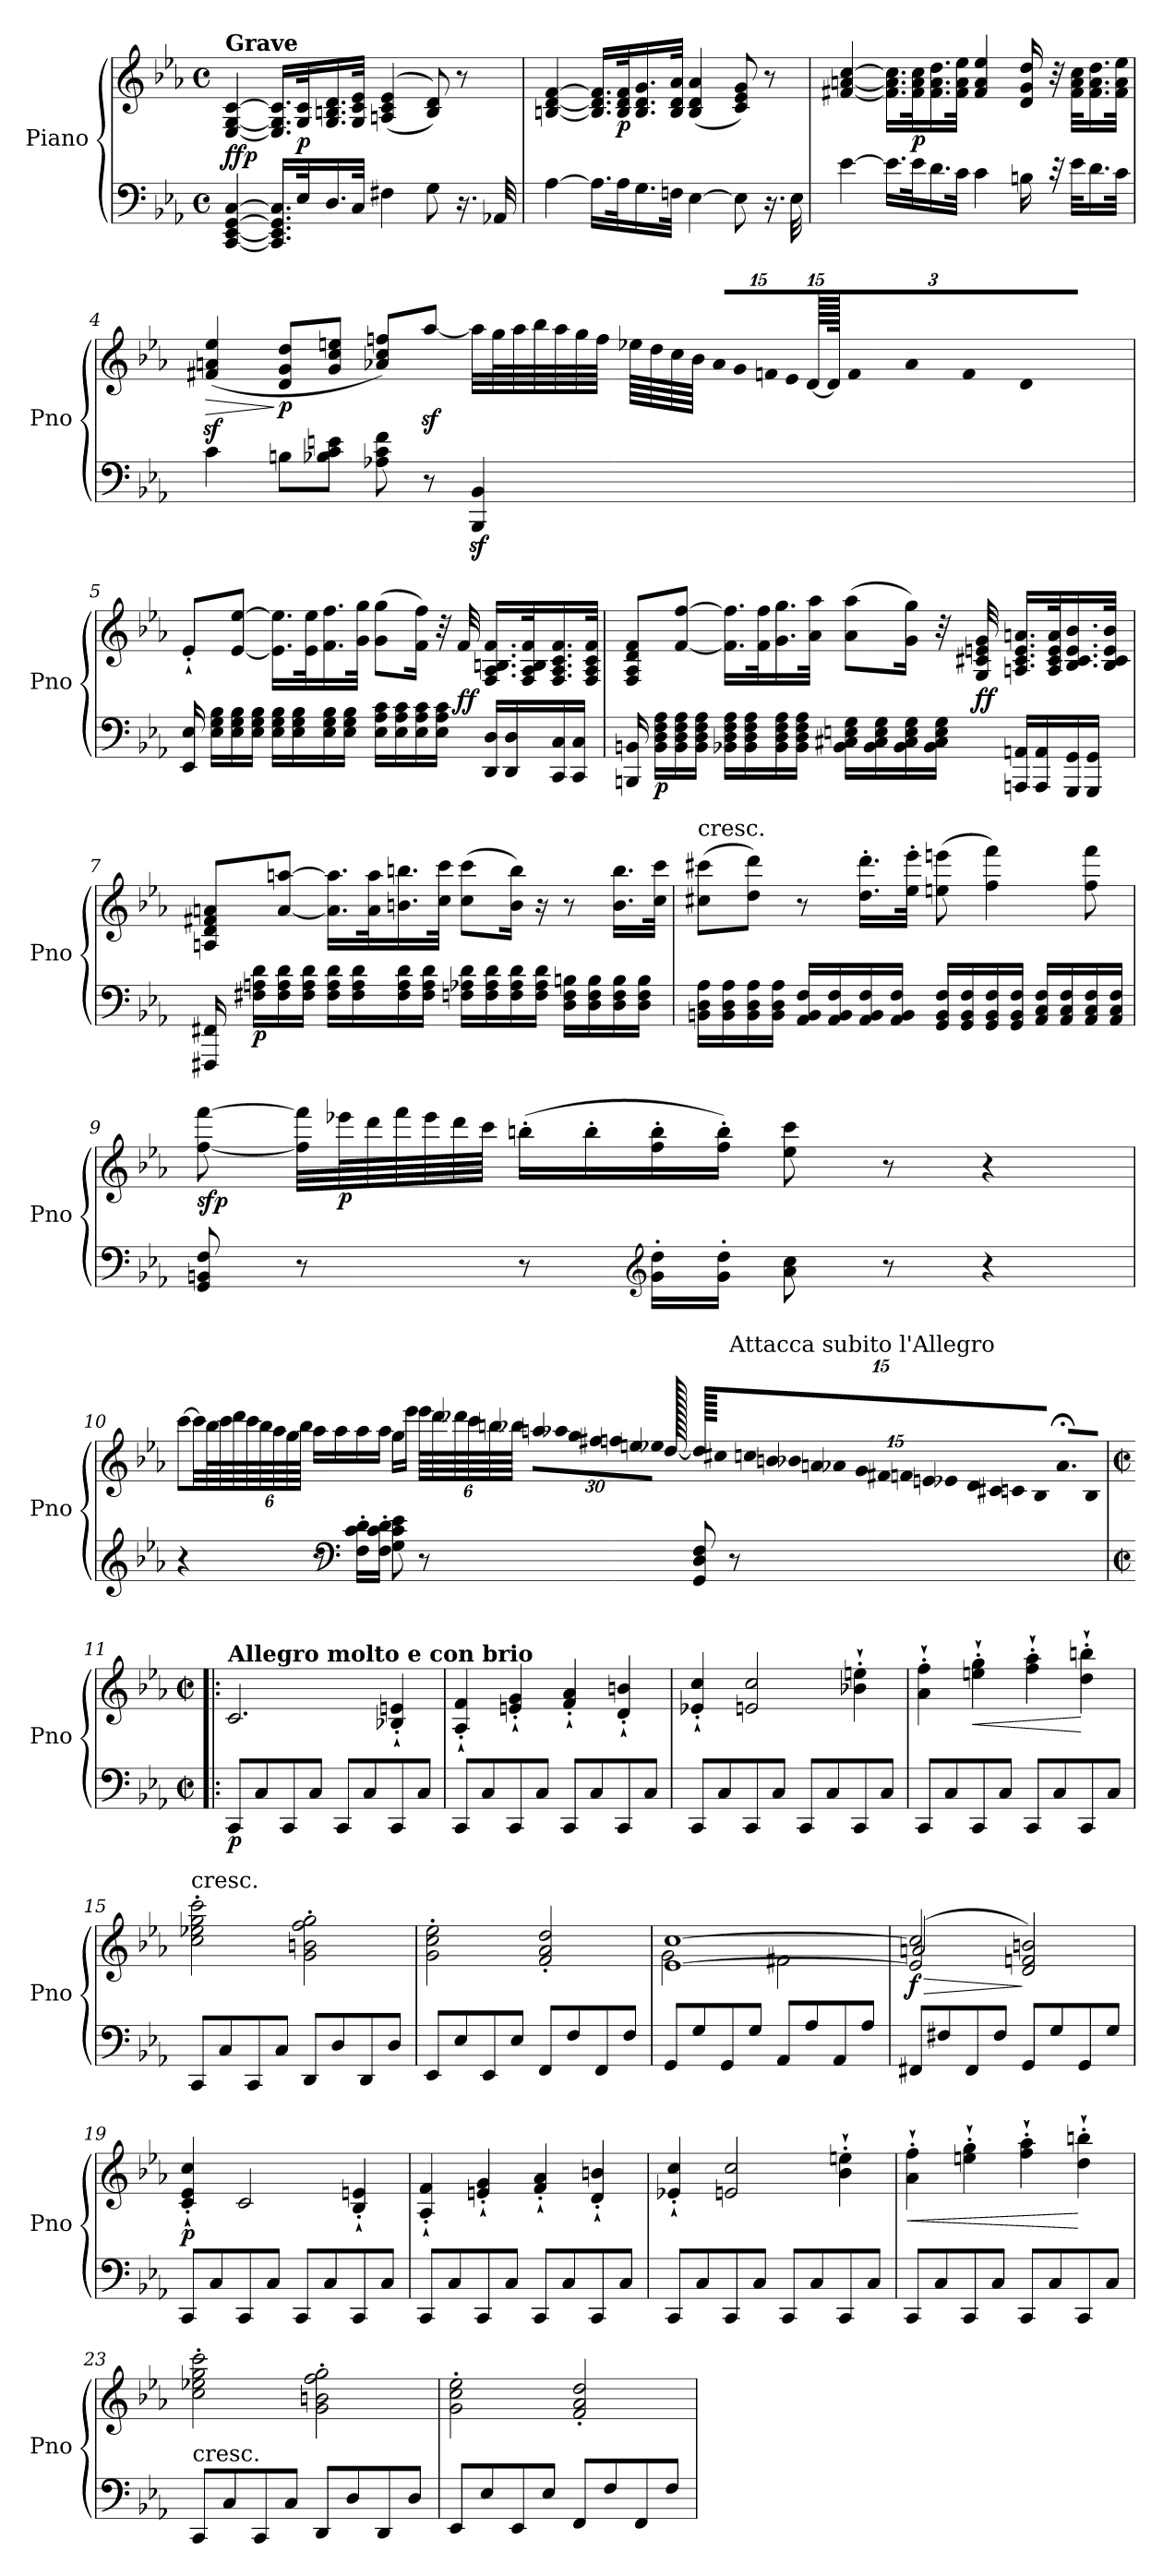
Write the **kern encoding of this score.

**kern	**kern	**dynam
*part1	*part1	*part1
*staff2	*staff1	*staff1/2
*I"Piano	*	*
*I'Pno	*	*
*clefF4	*clefG2	*
*k[b-e-a-]	*k[b-e-a-]	*
*E-:	*E-:	*
*M4/4	*M4/4	*
*met(c)	*met(c)	*
=1	=1	=1
!	!LO:TX:a:B:t=Grave	!
!	!	!LO:DY:b
!	!	!LO:DY:n=1:b
[4CC/ [4EE-/ [4GG/ [4C/	[4E-/ [4G/ [4c/	f fp
16.CC/] 16.EE-/] 16.GG/] 16.C/]LL	16.E-/] 16.G/] 16.c/]LL	.
!	!	!LO:DY:n=2:b
32E-/K	32G/ 32c/K	p
16.D/	16.G/ 16.Bn/ 16.d/	.
32C/JJk	32G/ 32c/ 32e-/JJk	.
4F#X\	(<(<4An/ 4c/ 4e-/	.
8G\	8B/ 8d/))	.
16.r	8r	.
32AA-X/	.	.
=2	=2	=2
!	!	!LO:DY:b
!	!	!LO:DY:n=1:b
[4A-\	[4Bn/ [4d/ [4f/	fp f
16.A-\LL]	16.B/] 16.d/] 16.f/]LL	.
!	!	!LO:DY:n=2:b
32A-\K	32B/ 32d/ 32f/K	p
16.G\	16.B/ 16.d/ 16.g/	.
32Fn\JJk	32B/ 32d/ 32a-/JJk	.
[4E-\	(<4B/ 4d/ 4a-/	.
8E-\]	8c/ 8e-/ 8g/)	.
16.r	8r	.
32E-\	.	.
!!LO:LB:g=z
=3	=3	=3
!	!	!LO:DY:b=2
!	!	!LO:DY:n=1:b
[4e-\	[4f#X/ [4an/ [4cc/	fp f
16.e-\LL]	16.f#\] 16.a\] 16.cc\]LL	.
!	!	!LO:DY:n=2:b
32e-\K	32f#\ 32a\ 32cc\K	p
16.d\	16.f#\ 16.a\ 16.dd\	.
32c\JJk	32f#\ 32a\ 32ee-\JJk	.
4c\	4f#/ 4a/ 4ee-/	.
16Bn\	16d/ 16g/ 16dd/	.
32rc	32r	.
32e-\KLL	32f#\ 32a\ 32cc\KLL	.
16.d\	16.f#\ 16.a\ 16.dd\	.
32c\JJk	32f#\ 32a\ 32ee-\JJk	.
!!LO:LB:g=z
=4	=4	=4
!	!	!LO:HP:b
4c\	(<4f#X/z< 4an/z< 4ee-/z<	>
!	!	!LO:DY:n=1:b
8Bn\L	8d/ 8g/ 8dd/L	] p
8B-X\ 8c\ 8en\J	8g/ 8cc/ 8een/J	.
8A-X\ 8c\ 8f\	8a-X/ 8cc/ 8ffn/L)	.
8r	[8aa-z</J	.
4BBB-/z< 4BB-/z<	32aa-\LLL]	.
.	64gg\L	.
.	64aa-\	.
.	64bb-\	.
.	64aa-\	.
.	64gg\	.
.	64ff\JJJJ	.
.	64ee-X\LLLL	.
.	64dd\	.
.	64cc\	.
.	64b-\JJJJ	.
*	*Xbrackettup	*
!	!LO:N:vis=256	!
.	1920%13a-/LLLLL	.
!	!LO:N:vis=256	!
.	1920%13g/	.
!	!LO:N:vis=256	!
.	1920%13fn/	.
!	!LO:N:vis=256	!
.	1920%13e-/	.
.	[240d/	.
.	384d/]	.
!	!LO:N:vis=256	!
.	1920%13f/	.
!	!LO:N:vis=256	!
.	1920%13a-/	.
!	!LO:N:vis=256	!
.	1920%13f/	.
!	!LO:N:vis=256	!
.	1920%13d/JJJJJ	.
.	640ryy	.
!!LO:LB:g=z
=5	=5	=5
16EE-/ 16E-/	8e-'`/L	.
16E-\ 16G\ 16B-\LL	.	.
16E-\ 16G\ 16B-\	[8e-/ [8ee-/J	.
16E-\ 16G\ 16B-\JJ	.	.
16E-\ 16G\ 16B-\LL	16.e-\] 16.ee-\]LL	.
16E-\ 16G\ 16B-\	.	.
.	32e-\ 32ee-\K	.
16E-\ 16G\ 16B-\	16.f\ 16.ff\	.
16E-\ 16G\ 16B-\JJ	.	.
.	32g\ 32gg\JJk	.
16E-\ 16A-\ 16c\LL	(>8g\ 8gg\L	.
16E-\ 16A-\ 16c\	.	.
16E-\ 16A-\ 16c\	16f\ 16ff\Jk)	.
16E-\ 16A-\ 16c\JJ	32r	.
!	!	!LO:DY:b
.	32f/	ff
16DD/ 16D/LL	16.F/ 16.A-/ 16.Bn/ 16.f/LL	.
16DD/ 16D/	.	.
.	32F/ 32A-/ 32B/ 32f/K	.
16CC/ 16C/	16.F/ 16.A-/ 16.c/ 16.f/	.
16CC/ 16C/JJ	.	.
.	32F/ 32A-/ 32c/ 32f/JJk	.
!!LO:LB:g=z
=6	=6	=6
16BBBn/ 16BBn/	8F/ 8A-/ 8d/ 8f/L	.
!	!	!LO:DY:b=2
16BB\ 16D\ 16F\ 16A-\LL	.	p
16BB\ 16D\ 16F\ 16A-\	[8f/ [8ff/J	.
16BB\ 16D\ 16F\ 16A-\JJ	.	.
16BB-X\ 16D\ 16F\ 16A-\LL	16.f\] 16.ff\]LL	.
16BB-\ 16D\ 16F\ 16A-\	.	.
.	32f\ 32ff\K	.
16BB-\ 16D\ 16F\ 16A-\	16.g\ 16.gg\	.
16BB-\ 16D\ 16F\ 16A-\JJ	.	.
.	32a-\ 32aa-\JJk	.
16BB-\ 16C#X\ 16En\ 16G\LL	(>8a-\ 8aa-\L	.
16BB-\ 16C#\ 16E\ 16G\	.	.
16BB-\ 16C#\ 16E\ 16G\	16g\ 16gg\Jk)	.
16BB-\ 16C#\ 16E\ 16G\JJ	32r	.
!	!	!LO:DY:b
.	32G/ 32c#X/ 32en/ 32g/	ff
16AAAn/ 16AAn/LL	16.An/ 16.c#/ 16.e/ 16.an/LL	.
16AAA/ 16AA/	.	.
.	32A/ 32c#/ 32e/ 32a/K	.
16GGG/ 16GG/	16.B-/ 16.c#/ 16.e/ 16.b-/	.
16GGG/ 16GG/JJ	.	.
.	32B-/ 32c#/ 32e/ 32b-/JJk	.
!!LO:PB:g=z
=7	=7	=7
16FFF#X/ 16FF#X/	8An/ 8d/ 8f#X/ 8an/L	.
!	!	!LO:DY:b=2
16F#X\ 16An\ 16d\LL	.	p
16F#\ 16A\ 16d\	[8a/ [8aan/J	.
16F#\ 16A\ 16d\JJ	.	.
16F#\ 16A\ 16d\LL	16.a\] 16.aa\]LL	.
16F#\ 16A\ 16d\	.	.
.	32a\ 32aa\K	.
16F#\ 16A\ 16d\	16.bn\ 16.bbn\	.
16F#\ 16A\ 16d\JJ	.	.
.	32cc\ 32ccc\JJk	.
16Fn\ 16A-X\ 16d\LL	(>8cc\ 8ccc\L	.
16F\ 16A-\ 16d\	.	.
16F\ 16A-\ 16d\	16b\ 16bb\Jk)	.
16F\ 16A-\ 16d\JJ	16r	.
16D\ 16F\ 16Bn\LL	8r	.
16D\ 16F\ 16B\	.	.
16D\ 16F\ 16B\	16.b\ 16.bb\LL	.
16D\ 16F\ 16B\JJ	.	.
.	32cc\ 32ccc\JJk	.
!!LO:LB:g=z
=8	=8	=8
!	!LO:TX:a:t=cresc.	!
16BBn\ 16D\ 16A-\LL	(>8cc#X\ 8ccc#X\L	.
16BB\ 16D\ 16A-\	.	.
16BB\ 16D\ 16A-\	8dd\ 8ddd\J)	.
16BB\ 16D\ 16A-\JJ	.	.
16AA-/ 16BB/ 16F/LL	8r	.
16AA-/ 16BB/ 16F/	.	.
16AA-/ 16BB/ 16F/	16.dd\' 16.ddd\'LL	.
16AA-/ 16BB/ 16F/JJ	.	.
.	32ee-\' 32eee-\'JJk	.
16GG/ 16BB/ 16F/LL	(>8een\ 8eeen\	.
16GG/ 16BB/ 16F/	.	.
16GG/ 16BB/ 16F/	4ff\ 4fff\)	.
16GG/ 16BB/ 16F/JJ	.	.
16AA-/ 16C/ 16F/LL	.	.
16AA-/ 16C/ 16F/	.	.
16AA-/ 16C/ 16F/	8ff\ 8fff\	.
16AA-/ 16C/ 16F/JJ	.	.
=9	=9	=9
!	!	!LO:DY:b
8GG/ 8BBn/ 8F/	[8ff\ [8fff\	sfp
8r	32ff\] 32fff\]LLL	.
!	!	!LO:DY:b
.	64eee-X\L	p
.	64ddd\	.
.	64fff\	.
.	64eee-\	.
.	64ddd\	.
.	64ccc\JJJJ	.
8r	(>16bbn'\LL	.
.	16bb'\	.
*clefG2	*	*
16g\' 16dd\'LL	16ff\' 16bb\'	.
16g\' 16dd\'JJ	16ff\' 16bb\'JJ)	.
8a-\ 8cc\	8ee-\ 8ccc\	.
8r	8r	.
4r	4r	.
!!LO:LB:g=z
=10	=10	=10
4r	[8ccc\L	.
.	32ccc\LL]	.
.	64bb-\L	.
.	64ccc\	.
.	96ddd\	.
.	96ccc\	.
.	96bb-\	.
.	96aa-\	.
.	96gg\	.
.	96bb-\JJJJ	.
8r	16aa-\LL	.
.	16aa-\	.
*clefF4	*	*
16F\' 16c\' 16d\'LL	16aa-\	.
16F\' 16c\' 16d\'JJ	16aa-\JJ	.
8G\ 8c\ 8e-\	16gg\LL	.
.	16eee-\JJ	.
8r	96eee-\LLLL	.
.	96ddd\	.
.	96ddd-X\	.
.	96ccc\	.
.	96bbn\	.
.	96bb-X\JJJJ	.
!	!LO:N:vis=64	!
.	1920%17aan\LLLL	.
!	!LO:N:vis=64	!
.	1920%17aa-X\	.
!	!LO:N:vis=64	!
.	1920%17gg\	.
!	!LO:N:vis=64	!
.	1920%17ff#X\	.
!	!LO:N:vis=64	!
.	1920%17ffn\	.
!	!LO:N:vis=64	!
.	1920%17een\	.
!	!LO:N:vis=64	!
.	1920%17ee-X\JJJJ	.
.	[1920dd/	.
8GG/ 8D/ 8F/	960%7dd/LLLLL]	.
.	128cc#X/	.
.	128ccn/	.
.	128bn/	.
.	128b-X/	.
.	128an/	.
.	128a-X/	.
.	128g/	.
.	128f#X/	.
.	128fn/	.
.	128en/	.
.	128e-X/	.
.	128d/	.
.	128c#X/	.
.	128cn/	.
.	128B-/JJJJJ	.
!	!LO:TX:a:t=Attacca subito l'Allegro	!
.	16.a-;</LL	.
8r	.	.
.	32B-/JJk	.
.	1920ryy	.
!!LO:LB:g=z
=11!|:	=11!|:	=11!|:
*M2/2	*M2/2	*
*met(c|)	*met(c|)	*
!	!LO:TX:a:B:t=Allegro molto e con brio	!
!	!	!LO:DY:b=2
8CC/L	2.c/	p
8C/	.	.
8CC/	.	.
8C/J	.	.
8CC/L	.	.
8C/	.	.
8CC/	4B-X/'` 4en/'`	.
8C/J	.	.
=12	=12	=12
8CC/L	4A-/'` 4f/'`	.
8C/	.	.
8CC/	4en/'` 4g/'`	.
8C/J	.	.
8CC/L	4f/'` 4a-/'`	.
8C/	.	.
8CC/	4d/'` 4bn/'`	.
8C/J	.	.
=13	=13	=13
8CC/L	4e-X/'` 4cc/'`	.
8C/	.	.
8CC/	2en/ 2cc/	.
8C/J	.	.
8CC/L	.	.
8C/	.	.
8CC/	4b-X\'` 4een\'`	.
8C/J	.	.
=14	=14	=14
8CC/L	4a-\'` 4ff\'`	.
8C/	.	.
!	!	!LO:HP:b
8CC/	4een\'` 4gg\'`	<
8C/J	.	.
8CC/L	4ff\'` 4aa-\'`	.
8C/	.	.
8CC/	4dd\'` 4bbn\'`	[
8C/J	.	.
=15	=15	=15
!	!LO:TX:a:t=cresc.	!
8CC/L	2cc\' 2ee-X\' 2gg\' 2ccc\'	.
8C/	.	.
8CC/	.	.
8C/J	.	.
8DD/L	2g\' 2bn\' 2ff\' 2gg\'	.
8D/	.	.
8DD/	.	.
8D/J	.	.
!!LO:LB:g=z
=16	=16	=16
8EE-/L	2g\' 2cc\' 2ee-\'	.
8E-/	.	.
8EE-/	.	.
8E-/J	.	.
8FF/L	2f/' 2a-/' 2dd/'	.
8F/	.	.
8FF/	.	.
8F/J	.	.
=17	=17	=17
*	*^	*
8GG/L	[1e- [1cc	2g\	.
8G/	.	.	.
8GG/	.	.	.
8G/J	.	.	.
8AA-/L	.	2f#X\	.
8A-/	.	.	.
8AA-/	.	.	.
8A-/J	.	.	.
=18	=18	=18	=18
!	!	!	!LO:HP:b
!	!	!	!LO:DY:n=1:b
8FF#X/L	(>2e-/] 2cc/]	2an/	> f
8F#X/	.	.	.
8FF#/	.	.	.
8F#/J	.	.	.
8GG/L	2d/ 2fn/ 2bn/)	2ryy	]
8G/	.	.	.
8GG/	.	.	.
8G/J	.	.	.
*	*v	*v	*
=19	=19	=19
!	!	!LO:DY:b
8CC/L	4c/'` 4e-/'` 4cc/'`	p
8C/	.	.
8CC/	2c/	.
8C/J	.	.
8CC/L	.	.
8C/	.	.
8CC/	4B-/'` 4en/'`	.
8C/J	.	.
=20	=20	=20
8CC/L	4A-/'` 4f/'`	.
8C/	.	.
8CC/	4en/'` 4g/'`	.
8C/J	.	.
8CC/L	4f/'` 4a-/'`	.
8C/	.	.
8CC/	4d/'` 4bn/'`	.
8C/J	.	.
!!LO:LB:g=z
=21	=21	=21
8CC/L	4e-X/'` 4cc/'`	.
8C/	.	.
8CC/	2en/ 2cc/	.
8C/J	.	.
8CC/L	.	.
8C/	.	.
8CC/	4b-\'` 4een\'`	.
8C/J	.	.
=22	=22	=22
!	!	!LO:HP:b
8CC/L	4a-\'` 4ff\'`	<
8C/	.	.
8CC/	4een\'` 4gg\'`	.
8C/J	.	.
8CC/L	4ff\'` 4aa-\'`	.
8C/	.	.
8CC/	4dd\'` 4bbn\'`	[
8C/J	.	.
=23	=23	=23
!LO:TX:a:t=cresc.	!	!
8CC/L	2cc\' 2ee-X\' 2gg\' 2ccc\'	.
8C/	.	.
8CC/	.	.
8C/J	.	.
8DD/L	2g\' 2bn\' 2ff\' 2gg\'	.
8D/	.	.
8DD/	.	.
8D/J	.	.
=24	=24	=24
8EE-/L	2g\' 2cc\' 2ee-\'	.
8E-/	.	.
8EE-/	.	.
8E-/J	.	.
8FF/L	2f/' 2a-/' 2dd/'	.
8F/	.	.
8FF/	.	.
8F/J	.	.
=	=	=
*-	*-	*-
